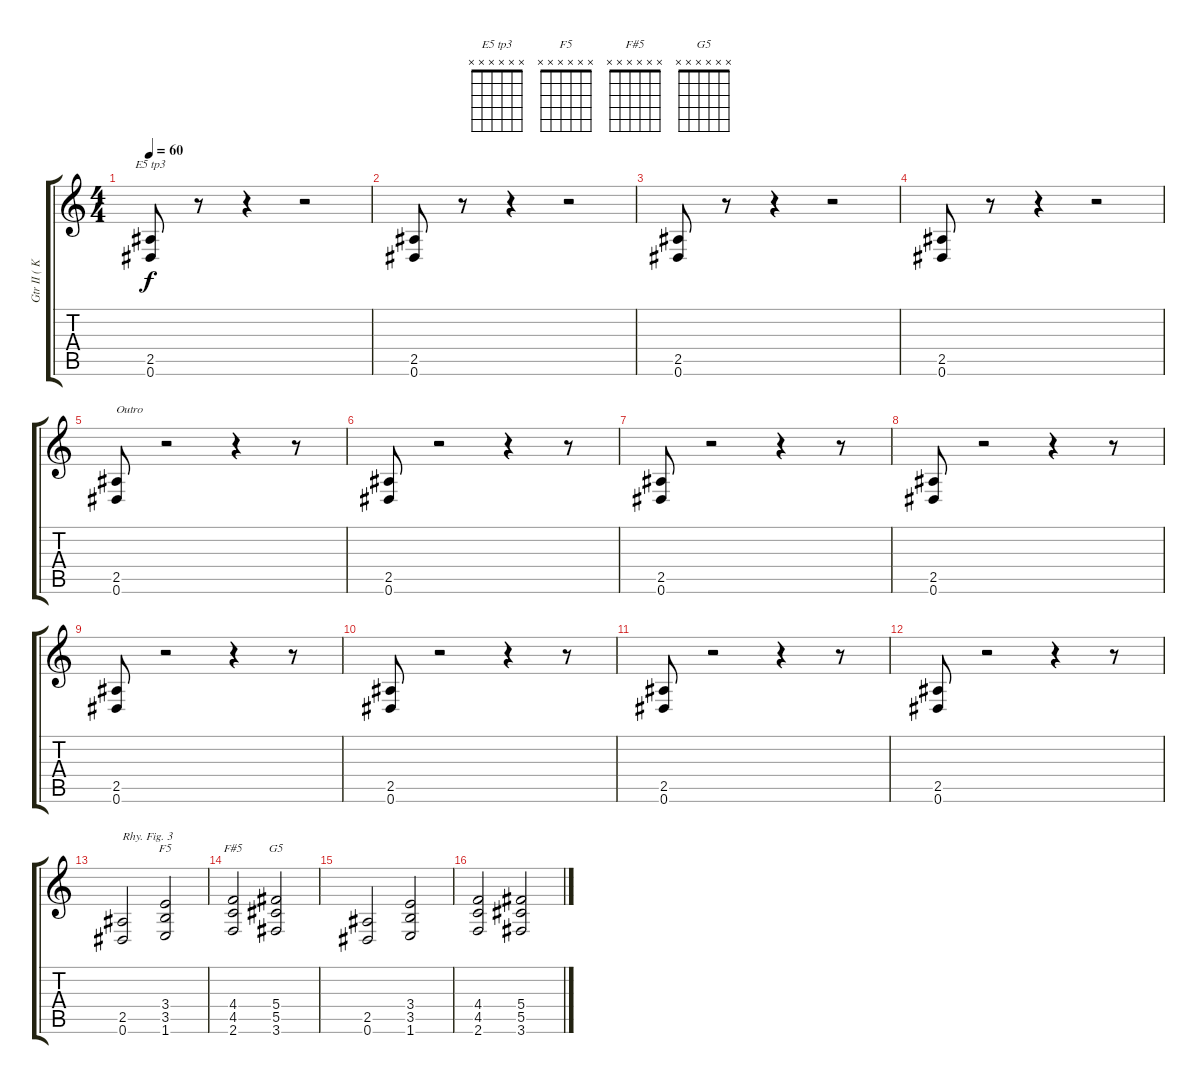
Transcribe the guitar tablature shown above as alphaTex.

\track ("Gtr II ( Kirk )" "Gtr II ( K") {instrument distortionguitar}
\staff {score tabs}
\tuning (Eb4 Bb3 Gb3 Db3 Ab2 Eb2) {hide}
\chord ("E5 tp3" x x x x x x) {firstfret 0}
\chord ("F5" x x x x x x) {firstfret 0}
\chord ("F#5" x x x x x x) {firstfret 0}
\chord ("G5" x x x x x x) {firstfret 0}
\ts (4 4)
\tempo 60
\clef g2
\ks c
(2.5 0.6).8{ch "E5 tp3" dy f} r.8 r.4 r.2 |
(2.5 0.6).8 r.8 r.4 r.2 |
(2.5 0.6).8 r.8 r.4 r.2 |
(2.5 0.6).8 r.8 r.4 r.2 |
(2.5 0.6).8{txt "Outro"} r.2 r.4 r.8 |
(2.5 0.6).8 r.2 r.4 r.8 |
(2.5 0.6).8 r.2 r.4 r.8 |
(2.5 0.6).8 r.2 r.4 r.8 |
(2.5 0.6).8 r.2 r.4 r.8 |
(2.5 0.6).8 r.2 r.4 r.8 |
(2.5 0.6).8 r.2 r.4 r.8 |
(2.5 0.6).8 r.2 r.4 r.8 |
(2.5 0.6).2{txt "Rhy. Fig. 3"} (3.4 3.5 1.6).2{ch "F5"} |
(4.4 4.5 2.6).2{ch "F#5"} (5.4 5.5 3.6).2{ch "G5"} |
(2.5 0.6).2 (3.4 3.5 1.6).2 |
(4.4 4.5 2.6).2 (5.4 5.5 3.6).2
